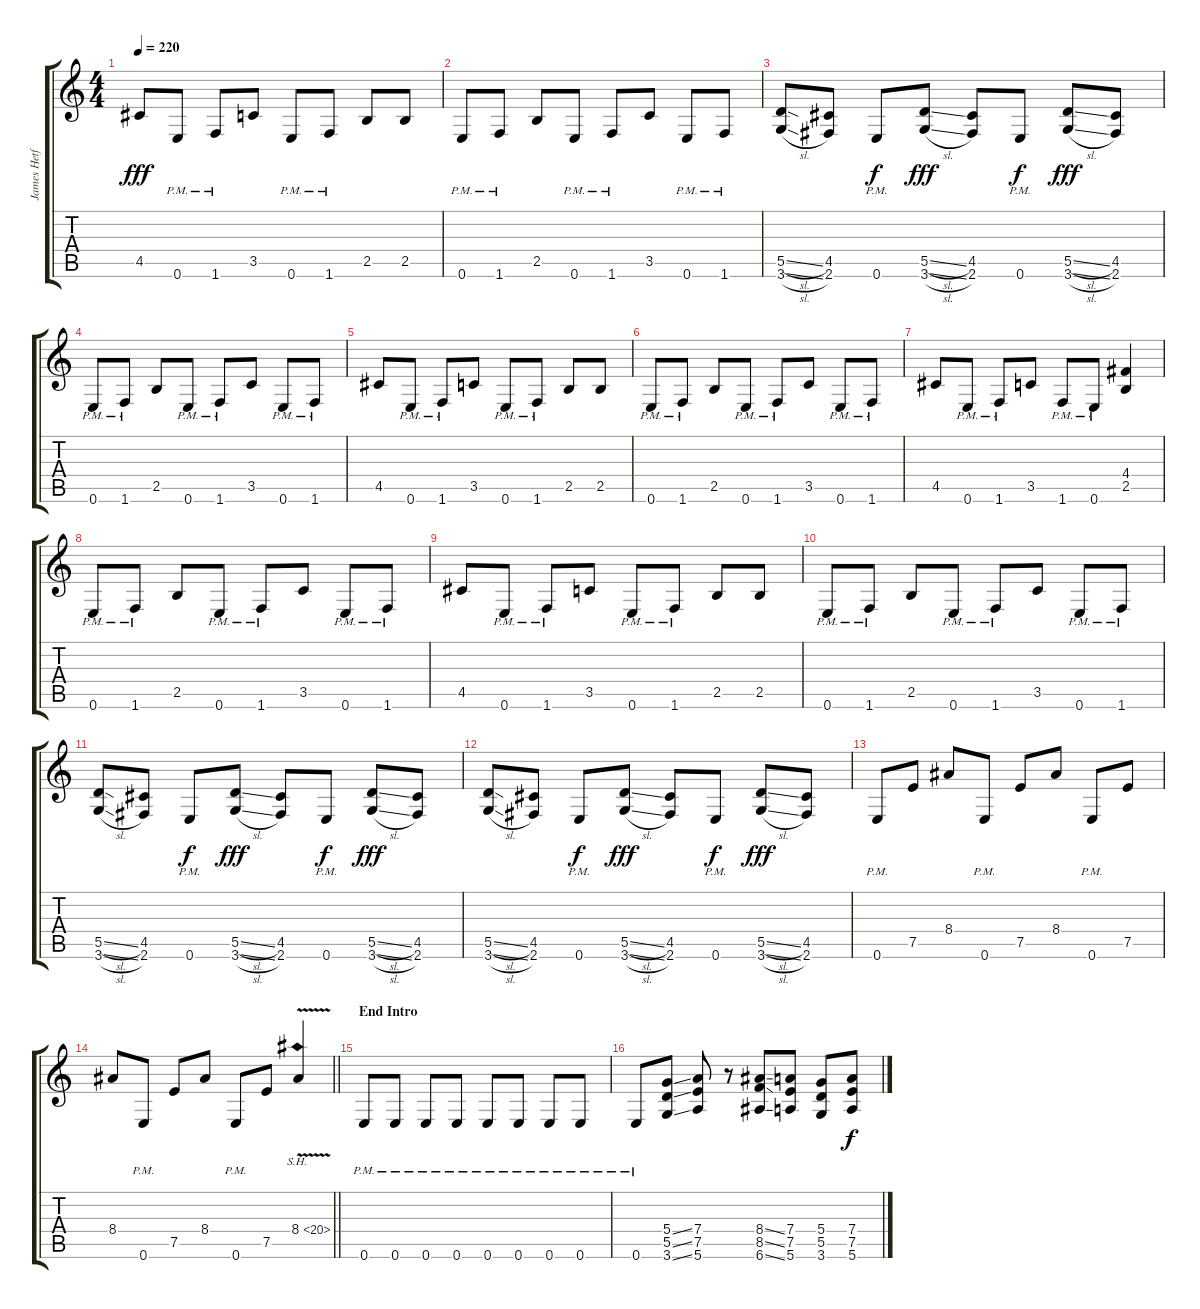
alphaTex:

\track ("James Hetfield" "James Hetf") {instrument distortionguitar}
\staff {score tabs}
\tuning (E4 B3 G3 D3 A2 E2) {hide}
\ts (4 4)
\tempo 220
\clef g2
\ks c
4.5.8{dy fff} 0.6{pm}.8 1.6{pm}.8 3.5.8 0.6{pm}.8 1.6{pm}.8 2.5.8 2.5.8 |
0.6{pm}.8 1.6{pm}.8 2.5.8 0.6{pm}.8 1.6{pm}.8 3.5.8 0.6{pm}.8 1.6{pm}.8 |
(5.5{sl} 3.6{sl}).8 (4.5 2.6).8 0.6{pm}.8{dy f} (5.5{sl} 3.6{sl}).8{dy fff} (4.5 2.6).8 0.6{pm}.8{dy f} (5.5{sl} 3.6{sl}).8{dy fff} (4.5 2.6).8 |
0.6{pm}.8 1.6{pm}.8 2.5.8 0.6{pm}.8 1.6{pm}.8 3.5.8 0.6{pm}.8 1.6{pm}.8 |
4.5.8 0.6{pm}.8 1.6{pm}.8 3.5.8 0.6{pm}.8 1.6{pm}.8 2.5.8 2.5.8 |
0.6{pm}.8 1.6{pm}.8 2.5.8 0.6{pm}.8 1.6{pm}.8 3.5.8 0.6{pm}.8 1.6{pm}.8 |
4.5.8 0.6{pm}.8 1.6{pm}.8 3.5.8 1.6{pm}.8 0.6{pm}.8 (4.4 2.5).4 |
0.6{pm}.8 1.6{pm}.8 2.5.8 0.6{pm}.8 1.6{pm}.8 3.5.8 0.6{pm}.8 1.6{pm}.8 |
4.5.8 0.6{pm}.8 1.6{pm}.8 3.5.8 0.6{pm}.8 1.6{pm}.8 2.5.8 2.5.8 |
0.6{pm}.8 1.6{pm}.8 2.5.8 0.6{pm}.8 1.6{pm}.8 3.5.8 0.6{pm}.8 1.6{pm}.8 |
(5.5{sl} 3.6{sl}).8 (4.5 2.6).8 0.6{pm}.8{dy f} (5.5{sl} 3.6{sl}).8{dy fff} (4.5 2.6).8 0.6{pm}.8{dy f} (5.5{sl} 3.6{sl}).8{dy fff} (4.5 2.6).8 |
(5.5{sl} 3.6{sl}).8 (4.5 2.6).8 0.6{pm}.8{dy f} (5.5{sl} 3.6{sl}).8{dy fff} (4.5 2.6).8 0.6{pm}.8{dy f} (5.5{sl} 3.6{sl}).8{dy fff} (4.5 2.6).8 |
0.6{pm}.8 7.5.8 8.4.8 0.6{pm}.8 7.5.8 8.4.8 0.6{pm}.8 7.5.8 |
\barLineRight lightlight
8.4.8 0.6{pm}.8 7.5.8 8.4.8 0.6{pm}.8 7.5.8 8.4{sh 12 v}.4 |
\section ("" "End Intro")
0.6{pm}.8 0.6{pm}.8 0.6{pm}.8 0.6{pm}.8 0.6{pm}.8 0.6{pm}.8 0.6{pm}.8 0.6{pm}.8 |
0.6{pm}.8 (5.4{ss} 5.5{ss} 3.6{ss}).8 (7.4 7.5 5.6).8 r.8 (8.4{ss} 8.5{ss} 6.6{ss}).8 (7.4 7.5 5.6).8 (5.4 5.5 3.6).8 (7.4 7.5 5.6).8{dy f}
